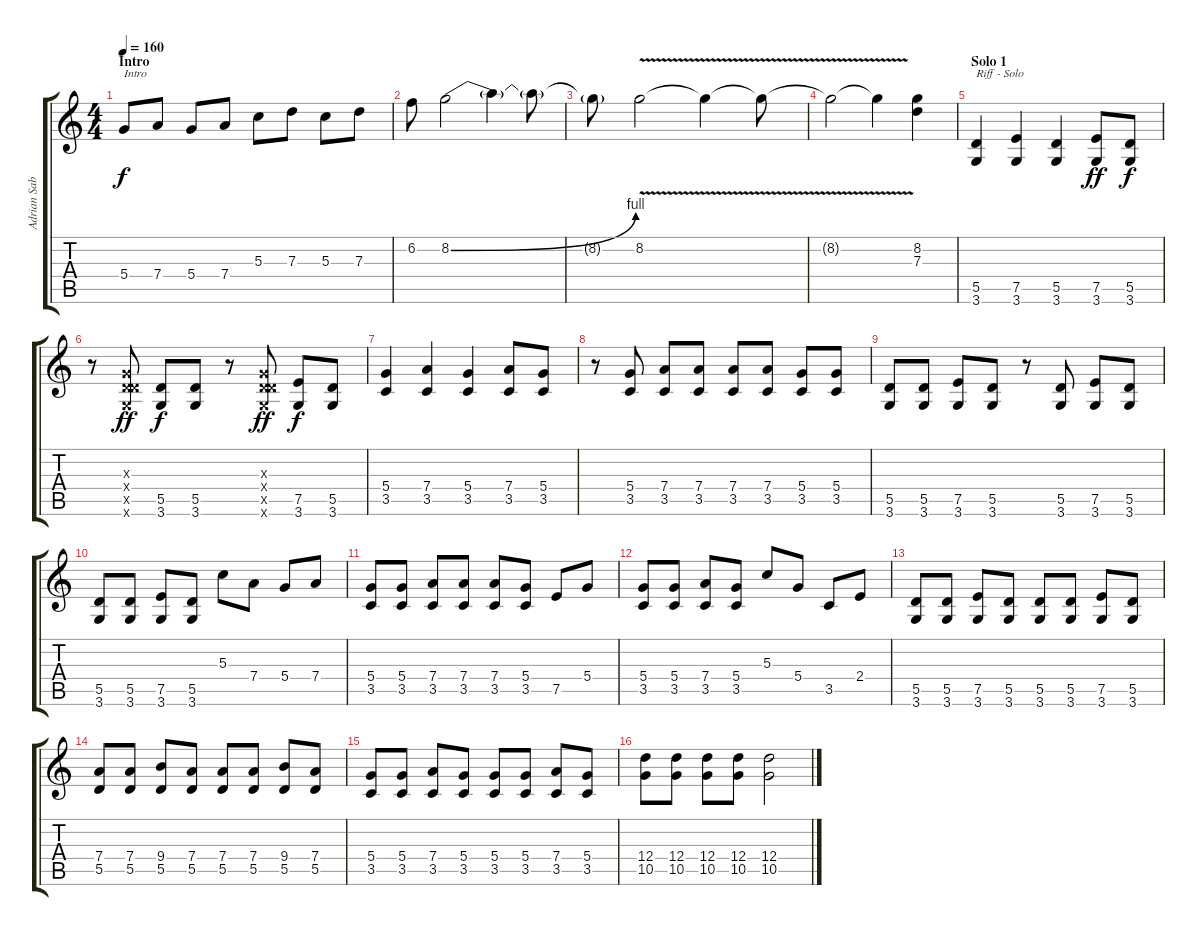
\track ("Adrian Sabbath" "Adrian Sab") {instrument distortionguitar}
\staff {score tabs}
\tuning (E4 B3 G3 D3 A2 E2) {hide}
\ts (4 4)
\section ("" "Intro")
\tempo 160
\clef g2
\ks c
5.4.8{txt "Intro" dy f instrument distortionguitar} 7.4.8 5.4.8 7.4.8 5.3.8 7.3.8 5.3.8 7.3.8 |
6.2.8 8.2{be (bend 0 0 60 4)}.2 8.2{t}.4 8.2{t}.8 |
8.2{t}.8 8.2{v}.2 8.2{t}.4 8.2{v t}.8 |
8.2{v t}.2 8.2{t}.4 (8.2 7.3).4 |
\section ("" "Solo 1")
(5.5 3.6).4{txt "Riff - Solo"} (7.5 3.6).4 (5.5 3.6).4 (7.5 3.6).8{dy ff} (5.5 3.6).8{dy f} |
r.8 (0.3{x} 0.4{x} 5.5{x} 3.6{x}).8{dy ff} (5.5 3.6).8{dy f} (5.5 3.6).8 r.8 (0.3{x} 0.4{x} 5.5{x} 3.6{x}).8{dy ff} (7.5 3.6).8{dy f} (5.5 3.6).8 |
(5.4 3.5).4 (7.4 3.5).4 (5.4 3.5).4 (7.4 3.5).8 (5.4 3.5).8 |
r.8 (5.4 3.5).8 (7.4 3.5).8 (7.4 3.5).8 (7.4 3.5).8 (7.4 3.5).8 (5.4 3.5).8 (5.4 3.5).8 |
(5.5 3.6).8 (5.5 3.6).8 (7.5 3.6).8 (5.5 3.6).8 r.8 (5.5 3.6).8 (7.5 3.6).8 (5.5 3.6).8 |
(5.5 3.6).8 (5.5 3.6).8 (7.5 3.6).8 (5.5 3.6).8 5.3.8 7.4.8 5.4.8 7.4.8 |
(5.4 3.5).8 (5.4 3.5).8 (7.4 3.5).8 (7.4 3.5).8 (7.4 3.5).8 (5.4 3.5).8 7.5.8 5.4.8 |
(5.4 3.5).8 (5.4 3.5).8 (7.4 3.5).8 (5.4 3.5).8 5.3.8 5.4.8 3.5.8 2.4.8 |
(5.5 3.6).8 (5.5 3.6).8 (7.5 3.6).8 (5.5 3.6).8 (5.5 3.6).8 (5.5 3.6).8 (7.5 3.6).8 (5.5 3.6).8 |
(7.4 5.5).8 (7.4 5.5).8 (9.4 5.5).8 (7.4 5.5).8 (7.4 5.5).8 (7.4 5.5).8 (9.4 5.5).8 (7.4 5.5).8 |
(5.4 3.5).8 (5.4 3.5).8 (7.4 3.5).8 (5.4 3.5).8 (5.4 3.5).8 (5.4 3.5).8 (7.4 3.5).8 (5.4 3.5).8 |
(12.4 10.5).8 (12.4 10.5).8 (12.4 10.5).8 (12.4 10.5).8 (12.4 10.5{ss}).2
